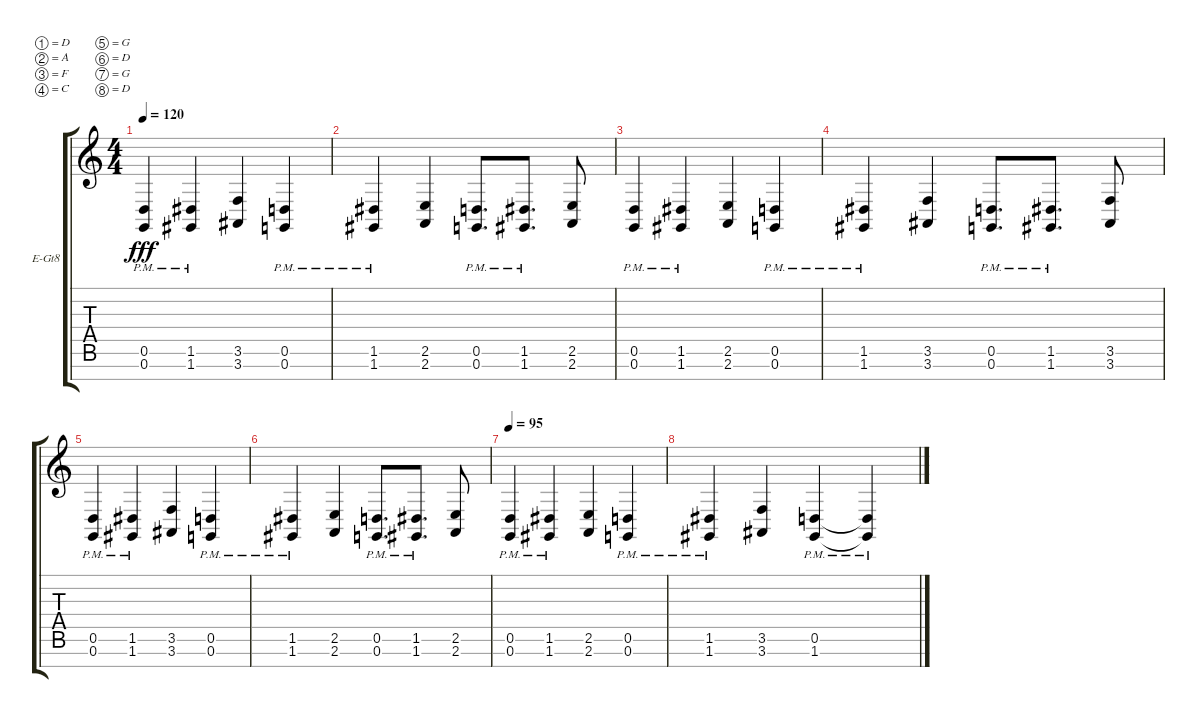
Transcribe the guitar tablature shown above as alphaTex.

\bracketExtendMode groupsimilarinstruments
\firstSystemTrackNameOrientation horizontal
\otherSystemsTrackNameOrientation horizontal
\track ("Jae" "E-Gt8") {instrument distortionguitar}
\staff {score tabs}
\tuning (D4 A3 F3 C3 G2 D2 G1 D1)
\ts (4 4)
\tempo 120
\clef g2
\ks c
(0.7{pm} 0.6{pm}).4{dy fff} (1.7{pm} 1.6{pm}).4 (3.7 3.6).4 (0.6{pm} 0.7{pm}).4 |
(1.7{pm} 1.6{pm}).4 (2.7 2.6).4 (0.7{pm} 0.6{pm}).8{d} (1.7{pm} 1.6{pm}).8{d} (2.7 2.6).8 |
(0.7{pm} 0.6{pm}).4 (1.7{pm} 1.6{pm}).4 (2.7 2.6).4 (0.6{pm} 0.7{pm}).4 |
(1.7{pm} 1.6{pm}).4 (3.7 3.6).4 (0.7{pm} 0.6{pm}).8{d} (1.7{pm} 1.6{pm}).8{d} (3.7 3.6).8 |
(0.7{pm} 0.6{pm}).4 (1.7{pm} 1.6{pm}).4 (3.7 3.6).4 (0.6{pm} 0.7{pm}).4 |
(1.7{pm} 1.6{pm}).4 (2.7 2.6).4 (0.7{pm} 0.6{pm}).8{d} (1.7{pm} 1.6{pm}).8{d} (2.7 2.6).8 |
\tempo 95
(0.7{pm} 0.6{pm}).4 (1.7{pm} 1.6{pm}).4 (2.7 2.6).4 (0.6{pm} 0.7{pm}).4 |
(1.7{pm} 1.6{pm}).4 (3.7 3.6).4 (1.7{pm} 0.6{pm}).4 (0.6{pm t} 1.7{pm t}).4
